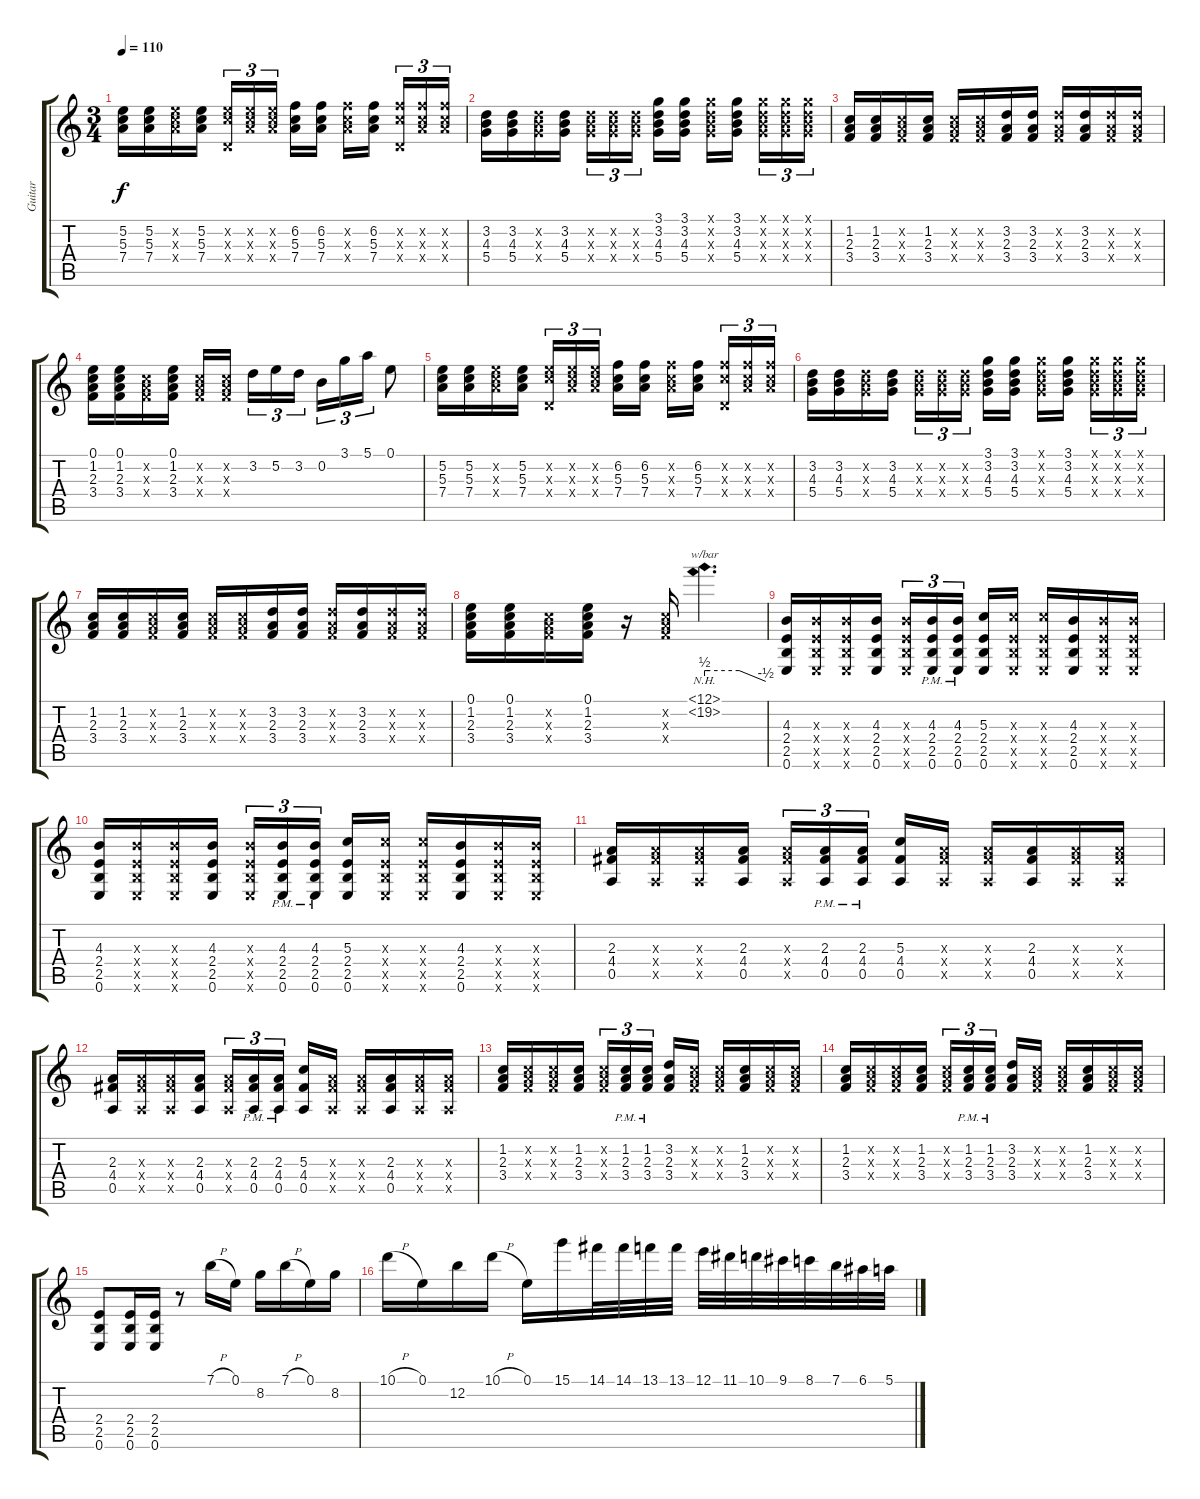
\track ("Guitar" "Guitar") {instrument distortionguitar}
\staff {score tabs}
\tuning (E4 B3 G3 D3 A2 E2) {hide}
\ts (3 4)
\tempo 110
\clef g2
\ks c
(5.2 5.3 7.4).16{dy f} (5.2 5.3 7.4).16 (5.2{x} 5.3{x} 7.4{x}).16 (5.2 5.3 7.4).16 (5.2{x} 5.3{x} 0.4{x}).16{tu (3 2)} (5.2{x} 5.3{x} 7.4{x}).16{tu (3 2)} (5.2{x} 5.3{x} 7.4{x}).16{tu (3 2) beam splitsecondary} (6.2 5.3 7.4).16 (6.2 5.3 7.4).16 (6.2{x} 5.3{x} 7.4{x}).16 (6.2 5.3 7.4).16{beam splitsecondary} (6.2{x} 5.3{x} 0.4{x}).16{tu (3 2)} (6.2{x} 5.3{x} 7.4{x}).16{tu (3 2)} (6.2{x} 5.3{x} 7.4{x}).16{tu (3 2)} |
(3.2 4.3 5.4).16 (3.2 4.3 5.4).16 (3.2{x} 4.3{x} 5.4{x}).16 (3.2 4.3 5.4).16 (3.2{x} 4.3{x} 5.4{x}).16{tu (3 2)} (3.2{x} 4.3{x} 5.4{x}).16{tu (3 2)} (3.2{x} 4.3{x} 5.4{x}).16{tu (3 2) beam splitsecondary} (3.1 3.2 4.3 5.4).16 (3.1 3.2 4.3 5.4).16 (3.1{x} 3.2{x} 4.3{x} 5.4{x}).16 (3.1 3.2 4.3 5.4).16{beam splitsecondary} (3.1{x} 3.2{x} 4.3{x} 5.4{x}).16{tu (3 2)} (3.1{x} 3.2{x} 4.3{x} 5.4{x}).16{tu (3 2)} (3.1{x} 3.2{x} 4.3{x} 5.4{x}).16{tu (3 2)} |
(1.2 2.3 3.4).16 (1.2 2.3 3.4).16 (1.2{x} 2.3{x} 3.4{x}).16 (1.2 2.3 3.4).16 (1.2{x} 2.3{x} 3.4{x}).16 (1.2{x} 2.3{x} 3.4{x}).16 (3.2 2.3 3.4).16 (3.2 2.3 3.4).16 (3.2{x} 2.3{x} 3.4{x}).16 (3.2 2.3 3.4).16 (3.2{x} 2.3{x} 3.4{x}).16 (3.2{x} 2.3{x} 3.4{x}).16 |
(0.1 1.2 2.3 3.4).16 (0.1 1.2 2.3 3.4).16 (1.2{x} 2.3{x} 3.4{x}).16 (0.1 1.2 2.3 3.4).16 (1.2{x} 2.3{x} 3.4{x}).16 (1.2{x} 2.3{x} 3.4{x}).16{beam splitsecondary} 3.2.16{tu (3 2)} 5.2.16{tu (3 2)} 3.2.16{tu (3 2)} 0.2.16{tu (3 2)} 3.1.16{tu (3 2)} 5.1.16{tu (3 2)} 0.1.8 |
(5.2 5.3 7.4).16 (5.2 5.3 7.4).16 (5.2{x} 5.3{x} 7.4{x}).16 (5.2 5.3 7.4).16 (5.2{x} 5.3{x} 0.4{x}).16{tu (3 2)} (5.2{x} 5.3{x} 7.4{x}).16{tu (3 2)} (5.2{x} 5.3{x} 7.4{x}).16{tu (3 2) beam splitsecondary} (6.2 5.3 7.4).16 (6.2 5.3 7.4).16 (6.2{x} 5.3{x} 7.4{x}).16 (6.2 5.3 7.4).16{beam splitsecondary} (6.2{x} 5.3{x} 0.4{x}).16{tu (3 2)} (6.2{x} 5.3{x} 7.4{x}).16{tu (3 2)} (6.2{x} 5.3{x} 7.4{x}).16{tu (3 2)} |
(3.2 4.3 5.4).16 (3.2 4.3 5.4).16 (3.2{x} 4.3{x} 5.4{x}).16 (3.2 4.3 5.4).16 (3.2{x} 4.3{x} 5.4{x}).16{tu (3 2)} (3.2{x} 4.3{x} 5.4{x}).16{tu (3 2)} (3.2{x} 4.3{x} 5.4{x}).16{tu (3 2) beam splitsecondary} (3.1 3.2 4.3 5.4).16 (3.1 3.2 4.3 5.4).16 (3.1{x} 3.2{x} 4.3{x} 5.4{x}).16 (3.1 3.2 4.3 5.4).16{beam splitsecondary} (3.1{x} 3.2{x} 4.3{x} 5.4{x}).16{tu (3 2)} (3.1{x} 3.2{x} 4.3{x} 5.4{x}).16{tu (3 2)} (3.1{x} 3.2{x} 4.3{x} 5.4{x}).16{tu (3 2)} |
(1.2 2.3 3.4).16 (1.2 2.3 3.4).16 (1.2{x} 2.3{x} 3.4{x}).16 (1.2 2.3 3.4).16 (1.2{x} 2.3{x} 3.4{x}).16 (1.2{x} 2.3{x} 3.4{x}).16 (3.2 2.3 3.4).16 (3.2 2.3 3.4).16 (3.2{x} 2.3{x} 3.4{x}).16 (3.2 2.3 3.4).16 (3.2{x} 2.3{x} 3.4{x}).16 (3.2{x} 2.3{x} 3.4{x}).16 |
(0.1 1.2 2.3 3.4).16 (0.1 1.2 2.3 3.4).16 (1.2{x} 2.3{x} 3.4{x}).16 (0.1 1.2 2.3 3.4).16 r.16 (1.2{x} 2.3{x} 3.4{x}).16 (26.1{nh} 19.2{nh}).4{d tbe (custom default 0 2 5 2 34 2 60 -2)} |
(4.3 2.4 2.5 0.6).16 (4.3{x} 2.4{x} 2.5{x} 0.6{x}).16 (4.3{x} 2.4{x} 2.5{x} 0.6{x}).16 (4.3 2.4 2.5 0.6).16 (4.3{x} 2.4{x} 2.5{x} 0.6{x}).16{tu (3 2)} (4.3{pm} 2.4{pm} 2.5{pm} 0.6{pm}).16{tu (3 2)} (4.3{pm} 2.4{pm} 2.5{pm} 0.6{pm}).16{tu (3 2) beam splitsecondary} (5.3 2.4 2.5 0.6).16 (5.3{x} 2.4{x} 2.5{x} 0.6{x}).16 (5.3{x} 2.4{x} 2.5{x} 0.6{x}).16 (4.3 2.4 2.5 0.6).16 (4.3{x} 2.4{x} 2.5{x} 0.6{x}).16 (4.3{x} 2.4{x} 2.5{x} 0.6{x}).16 |
(4.3 2.4 2.5 0.6).16 (4.3{x} 2.4{x} 2.5{x} 0.6{x}).16 (4.3{x} 2.4{x} 2.5{x} 0.6{x}).16 (4.3 2.4 2.5 0.6).16 (4.3{x} 2.4{x} 2.5{x} 0.6{x}).16{tu (3 2)} (4.3{pm} 2.4{pm} 2.5{pm} 0.6{pm}).16{tu (3 2)} (4.3{pm} 2.4{pm} 2.5{pm} 0.6{pm}).16{tu (3 2) beam splitsecondary} (5.3 2.4 2.5 0.6).16 (5.3{x} 2.4{x} 2.5{x} 0.6{x}).16 (5.3{x} 2.4{x} 2.5{x} 0.6{x}).16 (4.3 2.4 2.5 0.6).16 (4.3{x} 2.4{x} 2.5{x} 0.6{x}).16 (4.3{x} 2.4{x} 2.5{x} 0.6{x}).16 |
(2.3 4.4 0.5).16 (2.3{x} 4.4{x} 0.5{x}).16 (2.3{x} 4.4{x} 0.5{x}).16 (2.3 4.4 0.5).16 (2.3{x} 4.4{x} 0.5{x}).16{tu (3 2)} (2.3{pm} 4.4{pm} 0.5{pm}).16{tu (3 2)} (2.3{pm} 4.4{pm} 0.5{pm}).16{tu (3 2) beam splitsecondary} (5.3 4.4 0.5).16 (2.3{x} 4.4{x} 0.5{x}).16 (2.3{x} 4.4{x} 0.5{x}).16 (2.3 4.4 0.5).16 (2.3{x} 4.4{x} 0.5{x}).16 (2.3{x} 4.4{x} 0.5{x}).16 |
(2.3 4.4 0.5).16 (2.3{x} 4.4{x} 0.5{x}).16 (2.3{x} 4.4{x} 0.5{x}).16 (2.3 4.4 0.5).16 (2.3{x} 4.4{x} 0.5{x}).16{tu (3 2)} (2.3{pm} 4.4{pm} 0.5{pm}).16{tu (3 2)} (2.3{pm} 4.4{pm} 0.5{pm}).16{tu (3 2) beam splitsecondary} (5.3 4.4 0.5).16 (2.3{x} 4.4{x} 0.5{x}).16 (2.3{x} 4.4{x} 0.5{x}).16 (2.3 4.4 0.5).16 (2.3{x} 4.4{x} 0.5{x}).16 (2.3{x} 4.4{x} 0.5{x}).16 |
(1.2 2.3 3.4).16 (1.2{x} 2.3{x} 3.4{x}).16 (1.2{x} 2.3{x} 3.4{x}).16 (1.2 2.3 3.4).16 (1.2{x} 2.3{x} 3.4{x}).16{tu (3 2)} (1.2{pm} 2.3{pm} 3.4{pm}).16{tu (3 2)} (1.2{pm} 2.3{pm} 3.4{pm}).16{tu (3 2) beam splitsecondary} (3.2 2.3 3.4).16 (1.2{x} 2.3{x} 3.4{x}).16 (1.2{x} 2.3{x} 3.4{x}).16 (1.2 2.3 3.4).16 (1.2{x} 2.3{x} 3.4{x}).16 (1.2{x} 2.3{x} 3.4{x}).16 |
(1.2 2.3 3.4).16 (1.2{x} 2.3{x} 3.4{x}).16 (1.2{x} 2.3{x} 3.4{x}).16 (1.2 2.3 3.4).16 (1.2{x} 2.3{x} 3.4{x}).16{tu (3 2)} (1.2{pm} 2.3{pm} 3.4{pm}).16{tu (3 2)} (1.2{pm} 2.3{pm} 3.4{pm}).16{tu (3 2) beam splitsecondary} (3.2 2.3 3.4).16 (1.2{x} 2.3{x} 3.4{x}).16 (1.2{x} 2.3{x} 3.4{x}).16 (1.2 2.3 3.4).16 (1.2{x} 2.3{x} 3.4{x}).16 (1.2{x} 2.3{x} 3.4{x}).16 |
(2.4 2.5 0.6).8 (2.4 2.5 0.6).16 (2.4 2.5 0.6).16 r.8 7.1{h}.16 0.1.16 8.2.16 7.1{h}.16 0.1.16 8.2.16 |
10.1{h}.16 0.1.16 12.2.16 10.1{h}.16 0.1.16 15.1.16 14.1.32 14.1.32 13.1.32 13.1.32 12.1.32 11.1.32 10.1.32 9.1.32 8.1.32 7.1.32 6.1.32 5.1.32
